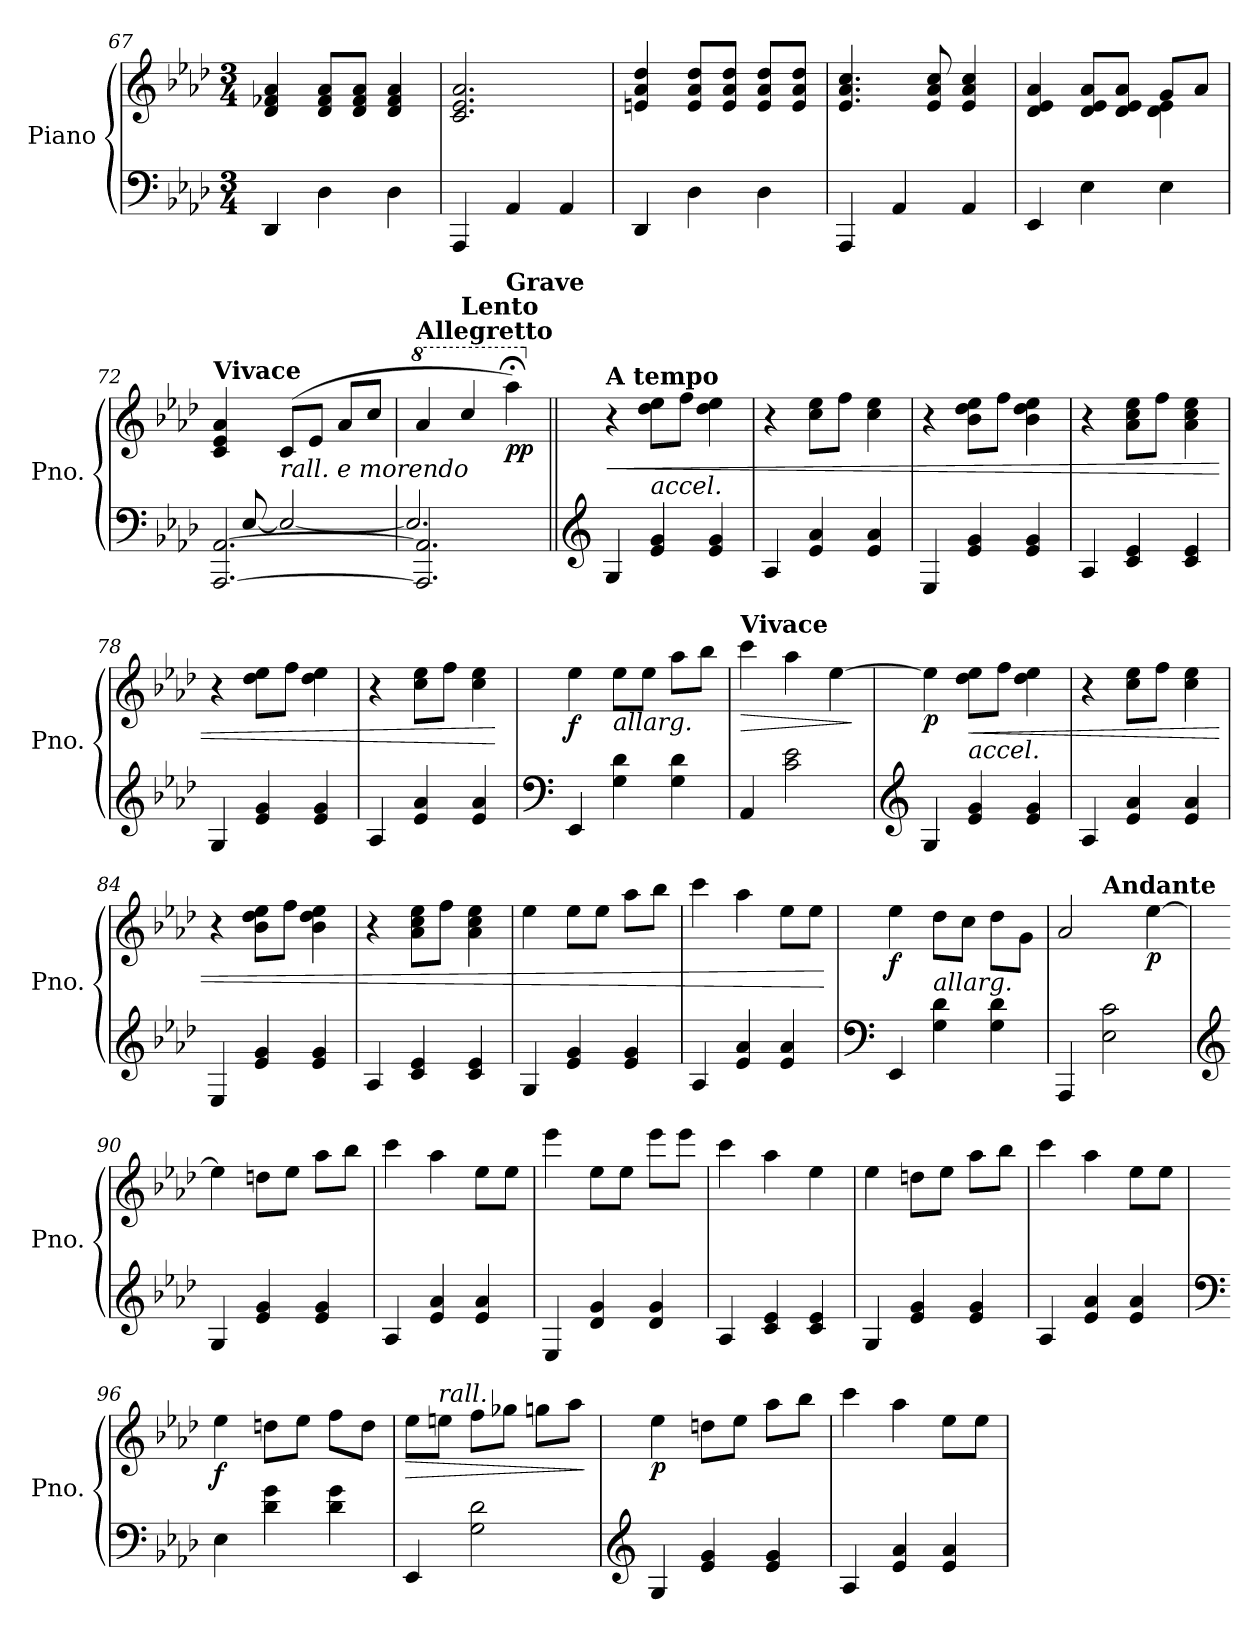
**kern	**kern	**dynam
*part1	*part1	*part1
*staff2	*staff1	*staff1/2
*I"Piano	*	*
*I'Pno.	*	*
!!LO:LB:g=z
*clefF4	*clefG2	*
*k[b-e-a-d-]	*k[b-e-a-d-]	*
*M3/4	*M3/4	*
=67	=67	=67
4DD-/	4d-/ 4f-X/ 4a-/	.
4D-\	8d-/ 8f-/ 8a-/L	.
.	8d-/ 8f-/ 8a-/J	.
4D-\	4d-/ 4f-/ 4a-/	.
=68	=68	=68
4AAA-/	2.c/ 2.e-/ 2.a-/	.
4AA-/	.	.
4AA-/	.	.
=69	=69	=69
4DD-/	4en/ 4a-/ 4dd-/	.
4D-\	8e/ 8a-/ 8dd-/L	.
.	8e/ 8a-/ 8dd-/J	.
4D-\	8e/ 8a-/ 8dd-/L	.
.	8e/ 8a-/ 8dd-/J	.
=70	=70	=70
4AAA-/	4.e-/ 4.a-/ 4.cc/	.
4AA-/	.	.
.	8e-/ 8a-/ 8cc/	.
4AA-/	4e-/ 4a-/ 4cc/	.
=71	=71	=71
*	*^	*
4EE-/	4d-/ 4e-/ 4a-/	2ryy	.
4E-\	8d-/ 8e-/ 8a-/L	.	.
.	8d-/ 8e-/ 8a-/J	.	.
4E-\	8g/L	4d-\ 4e-\	.
.	8a-/J	.	.
*	*v	*v	*
=72	=72	=72
*^	*	*
!	!	!LO:TX:a:B:t=Vivace	!
!	!	!	!LO:DY:b
!	!	!	!LO:DY:n=1:b
[2.AAA-/ [2.AA-/	8ryy	4c/ 4e-/ 4a-/	p mp
.	[8E-/	.	.
!	!	!LO:TX:b:i:t=rall. e morendo	!
.	2E-/_	(>8c/L	.
.	.	8e-/J	.
.	.	8a-/L	.
.	.	8cc/J	.
=73	=73	=73	=73
*	*	*8va	*
!	!	!LO:TX:a:B:t=Allegretto	!
2.AAA-/] 2.AA-/]	2.E-/]	4aa-/	.
!	!	!LO:TX:a:B:t=Lento	!
.	.	4ccc/	.
!	!	!LO:TX:a:B:t=Grave	!
!	!	!	!LO:DY:b
.	.	4aaa-;<\)	pp
*v	*v	*	*
!!LO:LB:g=z
=74||	=74||	=74||
*clefG2	*	*
*	*X8va	*
*	*MM224	*
!	!LO:TX:B:t=A tempo	!
!	!	!LO:HP:b
4G/	4r	<
!	!LO:TX:b:i:t=accel.	!
4e-/ 4g/	8dd-\ 8ee-\L	.
.	8ff\J	.
4e-/ 4g/	4dd-\ 4ee-\	.
=75	=75	=75
4A-/	4r	.
4e-/ 4a-/	8cc\ 8ee-\L	.
.	8ff\J	.
4e-/ 4a-/	4cc\ 4ee-\	.
=76	=76	=76
4E-/	4r	.
4e-/ 4g/	8b-\ 8dd-\ 8ee-\L	.
.	8ff\J	.
4e-/ 4g/	4b-\ 4dd-\ 4ee-\	.
=77	=77	=77
4A-/	4r	.
4c/ 4e-/	8a-\ 8cc\ 8ee-\L	.
.	8ff\J	.
4c/ 4e-/	4a-\ 4cc\ 4ee-\	.
=78	=78	=78
4G/	4r	.
4e-/ 4g/	8dd-\ 8ee-\L	.
.	8ff\J	.
4e-/ 4g/	4dd-\ 4ee-\	.
=79	=79	=79
4A-/	4r	.
4e-/ 4a-/	8cc\ 8ee-\L	.
.	8ff\J	.
4e-/ 4a-/	4cc\ 4ee-\	.
.	.	[
=80	=80	=80
*clefF4	*	*
!	!	!LO:DY:b
4EE-/	4ee-\	f
!	!LO:TX:b:i:t=allarg.	!
4G\ 4d-\	8ee-\L	.
.	8ee-\J	.
4G\ 4d-\	8aa-\L	.
.	8bb-\J	.
=81	=81	=81
!	!LO:TX:a:B:t=Vivace	!
!	!	!LO:HP:b
4AA-/	4ccc\	>
2c\ 2e-\	4aa-\	.
.	[4ee-\	.
.	.	]
!!LO:PB:g=z
=82	=82	=82
*clefG2	*	*
*	*MM224	*
!	!	!LO:DY:b
4G/	4ee-\]	p
!	!LO:TX:b:i:t=accel.	!
!	!	!LO:HP:b
4e-/ 4g/	8dd-\ 8ee-\L	<
.	8ff\J	.
4e-/ 4g/	4dd-\ 4ee-\	.
=83	=83	=83
4A-/	4r	.
4e-/ 4a-/	8cc\ 8ee-\L	.
.	8ff\J	.
4e-/ 4a-/	4cc\ 4ee-\	.
=84	=84	=84
4E-/	4r	.
4e-/ 4g/	8b-\ 8dd-\ 8ee-\L	.
.	8ff\J	.
4e-/ 4g/	4b-\ 4dd-\ 4ee-\	.
=85	=85	=85
4A-/	4r	.
4c/ 4e-/	8a-\ 8cc\ 8ee-\L	.
.	8ff\J	.
4c/ 4e-/	4a-\ 4cc\ 4ee-\	.
=86	=86	=86
4G/	4ee-\	.
4e-/ 4g/	8ee-\L	.
.	8ee-\J	.
4e-/ 4g/	8aa-\L	.
.	8bb-\J	.
=87	=87	=87
4A-/	4ccc\	.
4e-/ 4a-/	4aa-\	.
4e-/ 4a-/	8ee-\L	.
.	8ee-\J	.
.	.	[
=88	=88	=88
*clefF4	*	*
!	!	!LO:DY:b
4EE-/	4ee-\	f
!	!LO:TX:b:i:t=allarg.	!
4G\ 4d-\	8dd-\L	.
.	8cc\J	.
4G\ 4d-\	8dd-\L	.
.	8g\J	.
=89	=89	=89
!	!LO:TX:a:B:t=Vivace	!
*	*^	*
4AAA-/	2a-/	4ryy	.
!	!	!LO:TX:a:B:t=Andante	!
2E-\ 2c\	.	2ryy	.
!	!	!	!LO:DY:b
.	[4ee-\	.	p
*	*v	*v	*
!!LO:LB:g=z
=90	=90	=90
*clefG2	*	*
*	*MM184	*
*	*^	*
!	!LO:TX:b:i:t=calmato	!	!
*	*v	*v	*
4G/	4ee-\]	.
4e-/ 4g/	8ddn\L	.
.	8ee-\J	.
4e-/ 4g/	8aa-\L	.
.	8bb-\J	.
=91	=91	=91
4A-/	4ccc\	.
4e-/ 4a-/	4aa-\	.
4e-/ 4a-/	8ee-\L	.
.	8ee-\J	.
=92	=92	=92
4E-/	4eee-\	.
4d-/ 4g/	8ee-\L	.
.	8ee-\J	.
4d-/ 4g/	8eee-\L	.
.	8eee-\J	.
=93	=93	=93
4A-/	4ccc\	.
4c/ 4e-/	4aa-\	.
4c/ 4e-/	4ee-\	.
=94	=94	=94
4G/	4ee-\	.
4e-/ 4g/	8ddn\L	.
.	8ee-\J	.
4e-/ 4g/	8aa-\L	.
.	8bb-\J	.
=95	=95	=95
4A-/	4ccc\	.
4e-/ 4a-/	4aa-\	.
4e-/ 4a-/	8ee-\L	.
.	8ee-\J	.
=96	=96	=96
*clefF4	*	*
!	!	!LO:DY:b
4E-\	4ee-\	f
4d-\ 4g\	8ddn\L	.
.	8ee-\J	.
4d-\ 4g\	8ff\L	.
.	8dd\J	.
!!LO:LB:g=z
=97	=97	=97
!	!	!LO:HP:b
4EE-/	8ee-\L	>
!	!LO:TX:a:i:t=rall.	!
.	8een\J	.
2G\ 2d-\	8ff\L	.
.	8gg-X\J	.
.	8ggn\L	.
.	8aa-\J	.
.	.	]
=98	=98	=98
*clefG2	*	*
!	!	!LO:DY:b
4G/	4ee-\	p
4e-/ 4g/	8ddn\L	.
.	8ee-\J	.
4e-/ 4g/	8aa-\L	.
.	8bb-\J	.
=99	=99	=99
4A-/	4ccc\	.
4e-/ 4a-/	4aa-\	.
4e-/ 4a-/	8ee-\L	.
.	8ee-\J	.
=	=	=
*-	*-	*-
